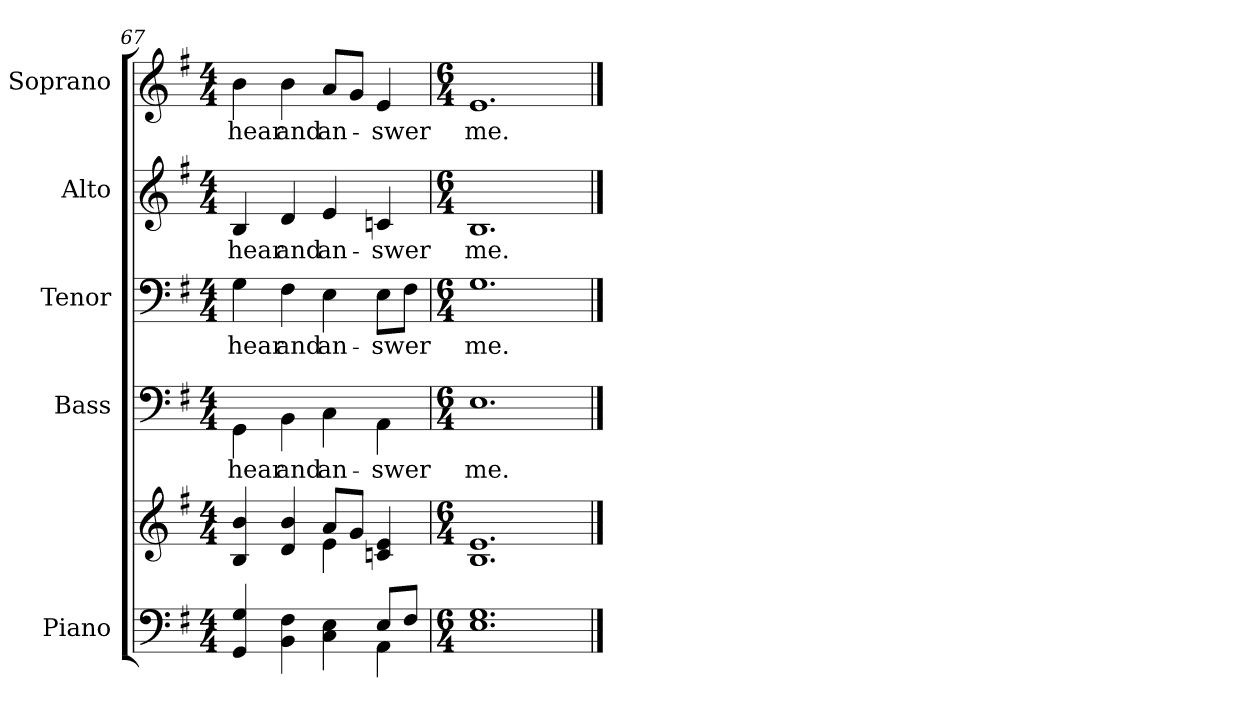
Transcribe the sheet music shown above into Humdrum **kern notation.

**kern	**kern	**kern	**text	**kern	**text	**kern	**text	**kern	**text
*part5	*part5	*part4	*part4	*part3	*part3	*part2	*part2	*part1	*part1
*staff6	*staff5	*staff4	*staff4	*staff3	*staff3	*staff2	*staff2	*staff1	*staff1
*I"Piano	*	*I"Bass	*	*I"Tenor	*	*I"Alto	*	*I"Soprano	*
*	*	*I'B.	*	*	*	*	*	*	*
*clefF4	*clefG2	*clefF4	*	*clefF4	*	*clefG2	*	*clefG2	*
*k[f#]	*k[f#]	*k[f#]	*	*k[f#]	*	*k[f#]	*	*k[f#]	*
*G:	*G:	*G:	*	*G:	*	*G:	*	*G:	*
*M4/4	*M4/4	*M4/4	*	*M4/4	*	*M4/4	*	*M4/4	*
=67	=67	=67	=67	=67	=67	=67	=67	=67	=67
*^	*^	*	*	*	*	*	*	*	*
!	!	!	!	!	!LO:LY:b:color=#000000	!	!	!	!	!	!
!	!	!	!	!	!	!	!LO:LY:b:color=#000000	!	!	!	!
!	!	!	!	!	!	!	!	!	!LO:LY:b:color=#000000	!	!
!	!	!	!	!	!	!	!	!	!	!	!LO:LY:b:color=#000000
4GGi/ 4Gi	2ryy	4Bi/ 4bi	2ryy	4GGi\	hear	4Gi\	hear	4Bi/	hear	4bi\	hear
!	!	!	!	!	!LO:LY:b:color=#000000	!	!	!	!	!	!
!	!	!	!	!	!	!	!LO:LY:b:color=#000000	!	!	!	!
!	!	!	!	!	!	!	!	!	!LO:LY:b:color=#000000	!	!
!	!	!	!	!	!	!	!	!	!	!	!LO:LY:b:color=#000000
4BBi\ 4F#i	.	4di/ 4bi	.	4BBi\	and	4F#i\	and	4di/	and	4bi\	and
!	!	!	!	!	!LO:LY:b:color=#000000	!	!	!	!	!	!
!	!	!	!	!	!	!	!LO:LY:b:color=#000000	!	!	!	!
!	!	!	!	!	!	!	!	!	!LO:LY:b:color=#000000	!	!
!	!	!	!	!	!	!	!	!	!	!	!LO:LY:b:color=#000000
4Ci\ 4Ei	4ryy	8ai/L	4ei\	4Ci\	an-	4Ei\	an-	4ei/	an-	8ai/L	an-
.	.	8gi/J	.	.	.	.	.	.	.	8gi/J	.
!	!	!	!	!	!LO:LY:b:color=#000000	!	!	!	!	!	!
!	!	!	!	!	!	!	!LO:LY:b:color=#000000	!	!	!	!
!	!	!	!	!	!	!	!	!	!LO:LY:b:color=#000000	!	!
!	!	!	!	!	!	!	!	!	!	!	!LO:LY:b:color=#000000
8Ei/L	4AAi\	4cni/ 4ei	4ryy	4AAi\	-swer	8Ei\L	-swer	4cni/	-swer	4ei/	-swer
8F#i/J	.	.	.	.	.	8F#i\J	.	.	.	.	.
*v	*v	*	*	*	*	*	*	*	*	*	*
*	*v	*v	*	*	*	*	*	*	*	*
=68	=68	=68	=68	=68	=68	=68	=68	=68	=68
*M6/4	*M6/4	*M6/4	*	*M6/4	*	*M6/4	*	*M6/4	*
!	!	!	!LO:LY:b:color=#000000	!	!	!	!	!	!
!	!	!	!	!	!LO:LY:b:color=#000000	!	!	!	!
!	!	!	!	!	!	!	!LO:LY:b:color=#000000	!	!
!	!	!	!	!	!	!	!	!	!LO:LY:b:color=#000000
1.Ei 1.Gi	1.Bi 1.ei	1.Ei	me.	1.Gi	me.	1.Bi	me.	1.ei	me.
==	==	==	==	==	==	==	==	==	==
*-	*-	*-	*-	*-	*-	*-	*-	*-	*-
